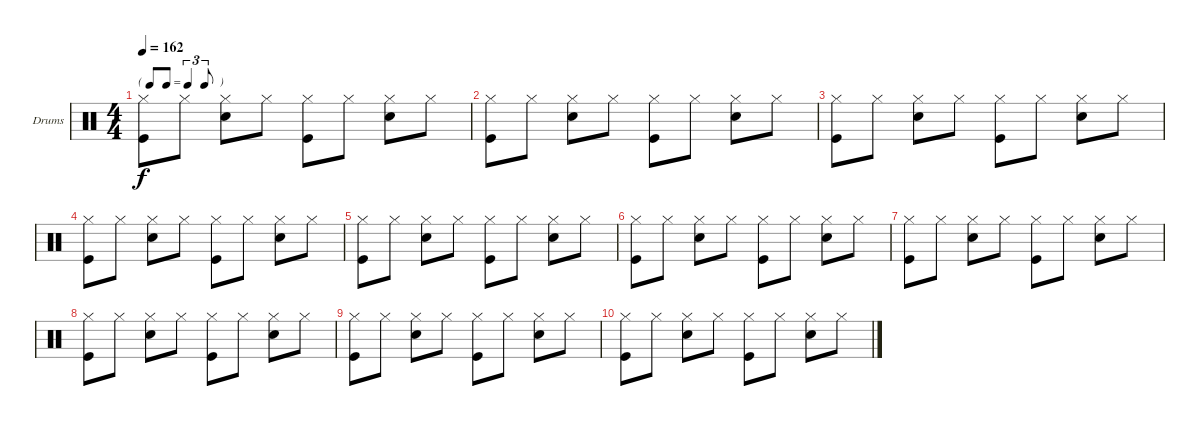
\bracketExtendMode groupsimilarinstruments
\firstSystemTrackNameOrientation horizontal
\otherSystemsTrackNameOrientation horizontal
\track ("Drumkit" "Drums") {instrument percussion}
\staff {score}
\articulation defaults
\ts (4 4)
\tf triplet8th
\tempo 162
\clef neutral
\ks c
("Hi-Hat (closed)" "Kick (hit)").8{dy f} "Hi-Hat (closed)".8 ("Hi-Hat (closed)" "Snare (hit) 2").8 "Hi-Hat (closed)".8 ("Hi-Hat (closed)" "Kick (hit)").8 "Hi-Hat (closed)".8 ("Hi-Hat (closed)" "Snare (hit) 2").8 "Hi-Hat (closed)".8 |
("Hi-Hat (closed)" "Kick (hit)").8 "Hi-Hat (closed)".8 ("Hi-Hat (closed)" "Snare (hit) 2").8 "Hi-Hat (closed)".8 ("Hi-Hat (closed)" "Kick (hit)").8 "Hi-Hat (closed)".8 ("Hi-Hat (closed)" "Snare (hit) 2").8 "Hi-Hat (closed)".8 |
("Hi-Hat (closed)" "Kick (hit)").8 "Hi-Hat (closed)".8 ("Hi-Hat (closed)" "Snare (hit) 2").8 "Hi-Hat (closed)".8 ("Hi-Hat (closed)" "Kick (hit)").8 "Hi-Hat (closed)".8 ("Hi-Hat (closed)" "Snare (hit) 2").8 "Hi-Hat (closed)".8 |
("Hi-Hat (closed)" "Kick (hit)").8 "Hi-Hat (closed)".8 ("Hi-Hat (closed)" "Snare (hit) 2").8 "Hi-Hat (closed)".8 ("Hi-Hat (closed)" "Kick (hit)").8 "Hi-Hat (closed)".8 ("Hi-Hat (closed)" "Snare (hit) 2").8 "Hi-Hat (closed)".8 |
("Hi-Hat (closed)" "Kick (hit)").8 "Hi-Hat (closed)".8 ("Hi-Hat (closed)" "Snare (hit) 2").8 "Hi-Hat (closed)".8 ("Hi-Hat (closed)" "Kick (hit)").8 "Hi-Hat (closed)".8 ("Hi-Hat (closed)" "Snare (hit) 2").8 "Hi-Hat (closed)".8 |
("Hi-Hat (closed)" "Kick (hit)").8 "Hi-Hat (closed)".8 ("Hi-Hat (closed)" "Snare (hit) 2").8 "Hi-Hat (closed)".8 ("Hi-Hat (closed)" "Kick (hit)").8 "Hi-Hat (closed)".8 ("Hi-Hat (closed)" "Snare (hit) 2").8 "Hi-Hat (closed)".8 |
("Hi-Hat (closed)" "Kick (hit)").8 "Hi-Hat (closed)".8 ("Hi-Hat (closed)" "Snare (hit) 2").8 "Hi-Hat (closed)".8 ("Hi-Hat (closed)" "Kick (hit)").8 "Hi-Hat (closed)".8 ("Hi-Hat (closed)" "Snare (hit) 2").8 "Hi-Hat (closed)".8 |
("Hi-Hat (closed)" "Kick (hit)").8 "Hi-Hat (closed)".8 ("Hi-Hat (closed)" "Snare (hit) 2").8 "Hi-Hat (closed)".8 ("Hi-Hat (closed)" "Kick (hit)").8 "Hi-Hat (closed)".8 ("Hi-Hat (closed)" "Snare (hit) 2").8 "Hi-Hat (closed)".8 |
("Hi-Hat (closed)" "Kick (hit)").8 "Hi-Hat (closed)".8 ("Hi-Hat (closed)" "Snare (hit) 2").8 "Hi-Hat (closed)".8 ("Hi-Hat (closed)" "Kick (hit)").8 "Hi-Hat (closed)".8 ("Hi-Hat (closed)" "Snare (hit) 2").8 "Hi-Hat (closed)".8 |
("Hi-Hat (closed)" "Kick (hit)").8 "Hi-Hat (closed)".8 ("Hi-Hat (closed)" "Snare (hit) 2").8 "Hi-Hat (closed)".8 ("Hi-Hat (closed)" "Kick (hit)").8 "Hi-Hat (closed)".8 ("Hi-Hat (closed)" "Snare (hit) 2").8 "Hi-Hat (closed)".8
